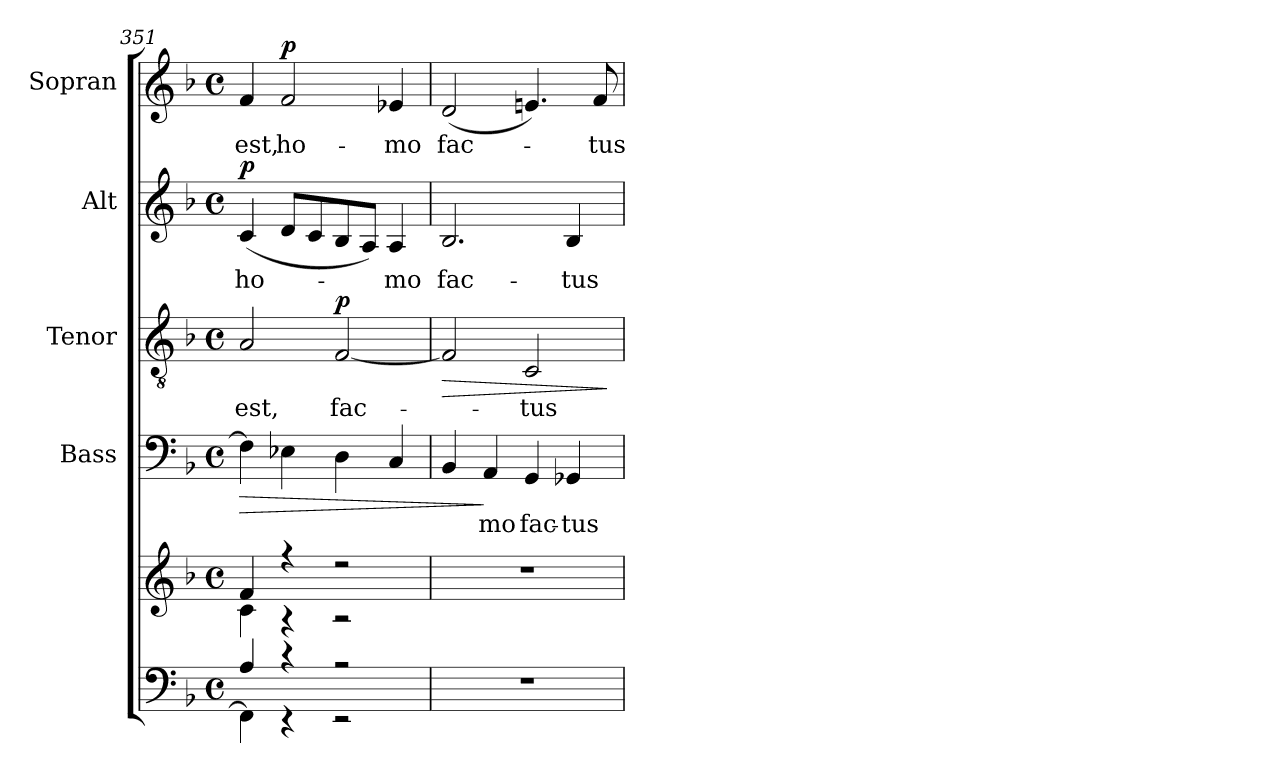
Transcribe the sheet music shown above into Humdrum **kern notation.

**kern	**kern	**kern	**text	**dynam	**kern	**text	**dynam	**kern	**text	**dynam	**kern	**text	**dynam
*part5	*part5	*part4	*part4	*part4	*part3	*part3	*part3	*part2	*part2	*part2	*part1	*part1	*part1
*staff6	*staff5	*staff4	*staff4	*staff4	*staff3	*staff3	*staff3	*staff2	*staff2	*staff2	*staff1	*staff1	*staff1
*	*	*I"Bass	*	*	*I"Tenor	*	*	*I"Alt	*	*	*I"Sopran	*	*
*	*	*I'B.	*	*	*I'T.	*	*	*I'A.	*	*	*I'S.	*	*
!!LO:PB:g=z
*clefF4	*clefG2	*clefF4	*	*	*clefGv2	*	*	*clefG2	*	*	*clefG2	*	*
*k[b-]	*k[b-]	*k[b-]	*	*	*k[b-]	*	*	*k[b-]	*	*	*k[b-]	*	*
*F:	*F:	*F:	*	*	*F:	*	*	*F:	*	*	*F:	*	*
*M4/4	*M4/4	*M4/4	*	*	*M4/4	*	*	*M4/4	*	*	*M4/4	*	*
*met(c)	*met(c)	*met(c)	*	*	*met(c)	*	*	*met(c)	*	*	*met(c)	*	*
=351	=351	=351	=351	=351	=351	=351	=351	=351	=351	=351	=351	=351	=351
*^	*^	*	*	*	*	*	*	*	*	*	*	*	*
!	!	!	!	!	!	!LO:HP:b	!	!LO:LY:b	!	!	!LO:LY:b	!LO:DY:a	!	!LO:LY:b	!
4A/	4FF\]	4f/	4c\	4F\]	.	>	2A/	est,	.	(<4c/	ho-	p	4f/	est,	.
!	!	!	!	!	!	!	!	!	!	!	!	!	!	!LO:LY:b	!LO:DY:a
4r	4r	4r	4r	4E-X\	.	.	.	.	.	8d/L	.	.	2f/	ho-	p
.	.	.	.	.	.	.	.	.	.	8c/	.	.	.	.	.
!	!	!	!	!	!	!	!	!LO:LY:b	!LO:DY:a	!	!	!	!	!	!
2r	2r	2r	2r	4D\	.	.	[2F/	fac-	p	8B-/	.	.	.	.	.
.	.	.	.	.	.	.	.	.	.	8A/J)	.	.	.	.	.
!	!	!	!	!	!	!	!	!	!	!	!LO:LY:b	!	!	!LO:LY:b	!
.	.	.	.	4C/	.	.	.	.	.	4A/	-mo	.	4e-X/	-mo	.
*v	*v	*	*	*	*	*	*	*	*	*	*	*	*	*	*
*	*v	*v	*	*	*	*	*	*	*	*	*	*	*	*
=352	=352	=352	=352	=352	=352	=352	=352	=352	=352	=352	=352	=352	=352
!	!	!	!	!	!	!	!LO:HP:b	!	!LO:LY:b	!	!	!LO:LY:b	!
1r	1r	4BB-/	.	.	2F/]	.	>	2.B-/	fac-	.	(<2d/	fac-	.
!	!	!	!LO:LY:b	!	!	!	!	!	!	!	!	!	!
.	.	4AA/	-mo	]	.	.	.	.	.	.	.	.	.
!	!	!	!LO:LY:b	!	!	!LO:LY:b	!	!	!	!	!	!	!
.	.	4GG/	fac-	.	2C/	-tus	.	.	.	.	4.en/)	.	.
!	!	!	!LO:LY:b	!	!	!	!	!	!LO:LY:b	!	!	!	!
.	.	4GG-X/	-tus	.	.	.	.	4B-/	-tus	.	.	.	.
!	!	!	!	!	!	!	!	!	!	!	!	!LO:LY:b	!
.	.	.	.	.	.	.	.	.	.	.	8f/	-tus	.
.	.	.	.	.	.	.	]	.	.	.	.	.	.
=	=	=	=	=	=	=	=	=	=	=	=	=	=
*-	*-	*-	*-	*-	*-	*-	*-	*-	*-	*-	*-	*-	*-
